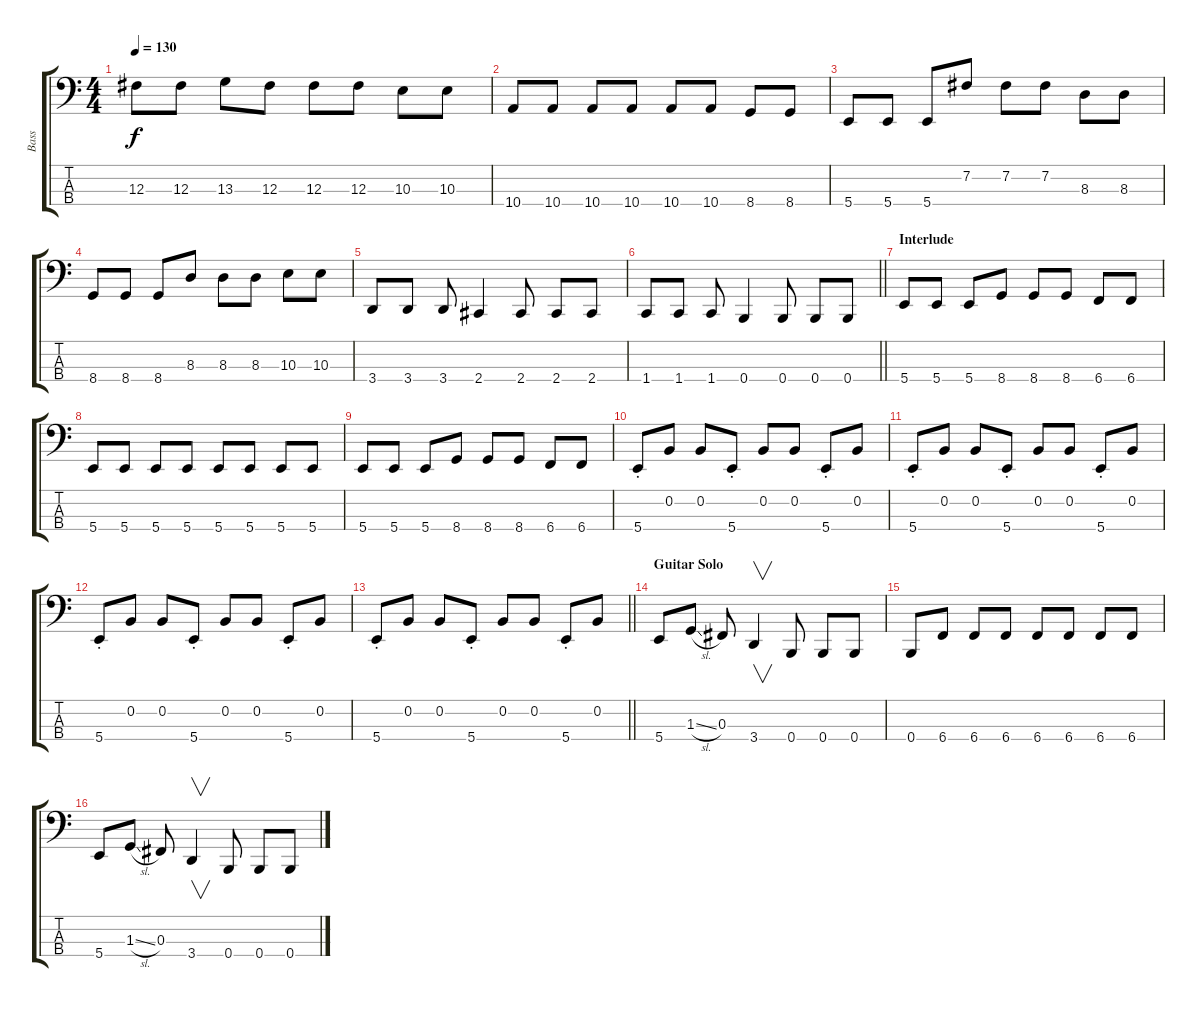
\track ("Bass" "Bass") {instrument electricbassfinger}
\staff {score tabs}
\tuning (E2 B1 Gb1 B0) {hide}
\ts (4 4)
\tempo 130
\clef f4
\ks c
12.3.8{dy f} 12.3.8 13.3.8 12.3.8 12.3.8 12.3.8 10.3.8 10.3.8 |
10.4.8 10.4.8 10.4.8 10.4.8 10.4.8 10.4.8 8.4.8 8.4.8 |
5.4.8 5.4.8 5.4.8 7.2.8 7.2.8 7.2.8 8.3.8 8.3.8 |
8.4.8 8.4.8 8.4.8 8.3.8 8.3.8 8.3.8 10.3.8 10.3.8 |
3.4.8 3.4.8 3.4.8 2.4.4 2.4.8 2.4.8 2.4.8 |
\barLineRight lightlight
1.4.8 1.4.8 1.4.8 0.4.4 0.4.8 0.4.8 0.4.8 |
\section ("" "Interlude")
5.4.8 5.4.8 5.4.8 8.4.8 8.4.8 8.4.8 6.4.8 6.4.8 |
5.4.8 5.4.8 5.4.8 5.4.8 5.4.8 5.4.8 5.4.8 5.4.8 |
5.4.8 5.4.8 5.4.8 8.4.8 8.4.8 8.4.8 6.4.8 6.4.8 |
5.4{st}.8 0.2.8 0.2.8 5.4{st}.8 0.2.8 0.2.8 5.4{st}.8 0.2.8 |
5.4{st}.8 0.2.8 0.2.8 5.4{st}.8 0.2.8 0.2.8 5.4{st}.8 0.2.8 |
5.4{st}.8 0.2.8 0.2.8 5.4{st}.8 0.2.8 0.2.8 5.4{st}.8 0.2.8 |
\barLineRight lightlight
5.4{st}.8 0.2.8 0.2.8 5.4{st}.8 0.2.8 0.2.8 5.4{st}.8 0.2.8 |
\section ("" "Guitar Solo")
5.4.8 1.3{sl}.8 0.3.8 3.4.4{v} 0.4.8 0.4.8 0.4.8 |
0.4.8 6.4.8 6.4.8 6.4.8 6.4.8 6.4.8 6.4.8 6.4.8 |
5.4.8 1.3{sl}.8 0.3.8 3.4.4{v} 0.4.8 0.4.8 0.4.8
